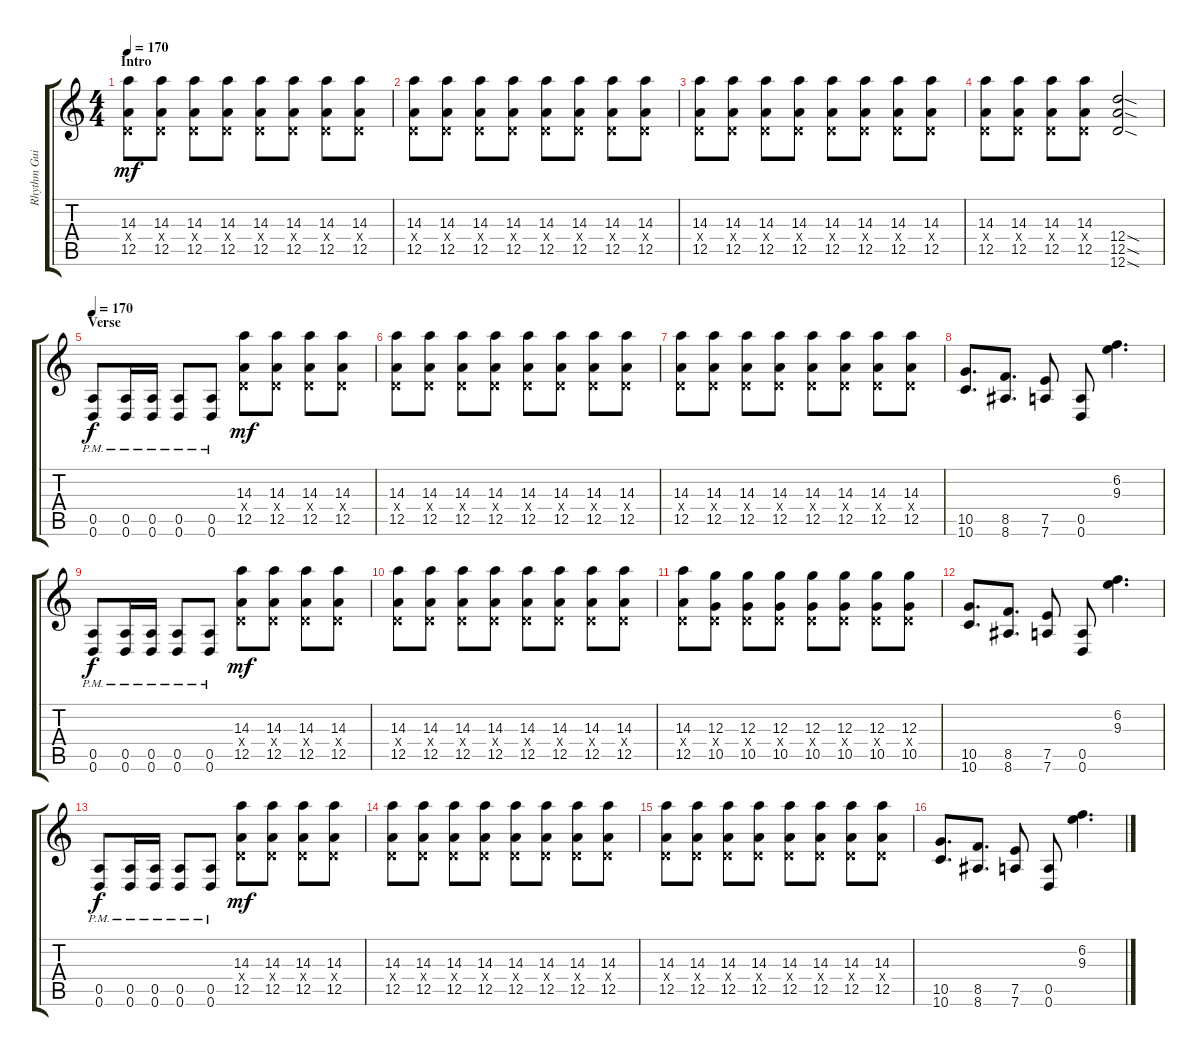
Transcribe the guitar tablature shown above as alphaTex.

\track ("Rhythm Guitar" "Rhythm Gui") {instrument distortionguitar}
\staff {score tabs}
\tuning (E4 B3 G3 D3 A2 D2) {hide}
\ts (4 4)
\section ("" "Intro")
\tempo 170
\clef g2
\ks c
(14.3 0.4{x} 12.5).8{dy mf instrument distortionguitar} (14.3 0.4{x} 12.5).8 (14.3 0.4{x} 12.5).8 (14.3 0.4{x} 12.5).8 (14.3 0.4{x} 12.5).8 (14.3 0.4{x} 12.5).8 (14.3 0.4{x} 12.5).8 (14.3 0.4{x} 12.5).8 |
(14.3 0.4{x} 12.5).8 (14.3 0.4{x} 12.5).8 (14.3 0.4{x} 12.5).8 (14.3 0.4{x} 12.5).8 (14.3 0.4{x} 12.5).8 (14.3 0.4{x} 12.5).8 (14.3 0.4{x} 12.5).8 (14.3 0.4{x} 12.5).8 |
(14.3 0.4{x} 12.5).8 (14.3 0.4{x} 12.5).8 (14.3 0.4{x} 12.5).8 (14.3 0.4{x} 12.5).8 (14.3 0.4{x} 12.5).8 (14.3 0.4{x} 12.5).8 (14.3 0.4{x} 12.5).8 (14.3 0.4{x} 12.5).8 |
(14.3 0.4{x} 12.5).8 (14.3 0.4{x} 12.5).8 (14.3 0.4{x} 12.5).8 (14.3 0.4{x} 12.5).8 (12.4{sod} 12.5{sod} 12.6{sod}).2 |
\section ("" "Verse")
\tempo 170
(0.5{pm} 0.6{pm}).8{dy f} (0.5{pm} 0.6{pm}).16 (0.5{pm} 0.6{pm}).16 (0.5{pm} 0.6{pm}).8 (0.5{pm} 0.6{pm}).8 (14.3 0.4{x} 12.5).8{dy mf} (14.3 0.4{x} 12.5).8 (14.3 0.4{x} 12.5).8 (14.3 0.4{x} 12.5).8 |
(14.3 0.4{x} 12.5).8 (14.3 0.4{x} 12.5).8 (14.3 0.4{x} 12.5).8 (14.3 0.4{x} 12.5).8 (14.3 0.4{x} 12.5).8 (14.3 0.4{x} 12.5).8 (14.3 0.4{x} 12.5).8 (14.3 0.4{x} 12.5).8 |
(14.3 0.4{x} 12.5).8 (14.3 0.4{x} 12.5).8 (14.3 0.4{x} 12.5).8 (14.3 0.4{x} 12.5).8 (14.3 0.4{x} 12.5).8 (14.3 0.4{x} 12.5).8 (14.3 0.4{x} 12.5).8 (14.3 0.4{x} 12.5).8 |
(10.5 10.6).8{d} (8.5 8.6).8{d} (7.5 7.6).8 (0.5 0.6).8 (6.2 9.3).4{d} |
(0.5{pm} 0.6{pm}).8{dy f} (0.5{pm} 0.6{pm}).16 (0.5{pm} 0.6{pm}).16 (0.5{pm} 0.6{pm}).8 (0.5{pm} 0.6{pm}).8 (14.3 0.4{x} 12.5).8{dy mf} (14.3 0.4{x} 12.5).8 (14.3 0.4{x} 12.5).8 (14.3 0.4{x} 12.5).8 |
(14.3 0.4{x} 12.5).8 (14.3 0.4{x} 12.5).8 (14.3 0.4{x} 12.5).8 (14.3 0.4{x} 12.5).8 (14.3 0.4{x} 12.5).8 (14.3 0.4{x} 12.5).8 (14.3 0.4{x} 12.5).8 (14.3 0.4{x} 12.5).8 |
(14.3 0.4{x} 12.5).8 (12.3 0.4{x} 10.5).8 (12.3 0.4{x} 10.5).8 (12.3 0.4{x} 10.5).8 (12.3 0.4{x} 10.5).8 (12.3 0.4{x} 10.5).8 (12.3 0.4{x} 10.5).8 (12.3 0.4{x} 10.5).8 |
(10.5 10.6).8{d} (8.5 8.6).8{d} (7.5 7.6).8 (0.5 0.6).8 (6.2 9.3).4{d} |
(0.5{pm} 0.6{pm}).8{dy f} (0.5{pm} 0.6{pm}).16 (0.5{pm} 0.6{pm}).16 (0.5{pm} 0.6{pm}).8 (0.5{pm} 0.6{pm}).8 (14.3 0.4{x} 12.5).8{dy mf} (14.3 0.4{x} 12.5).8 (14.3 0.4{x} 12.5).8 (14.3 0.4{x} 12.5).8 |
(14.3 0.4{x} 12.5).8 (14.3 0.4{x} 12.5).8 (14.3 0.4{x} 12.5).8 (14.3 0.4{x} 12.5).8 (14.3 0.4{x} 12.5).8 (14.3 0.4{x} 12.5).8 (14.3 0.4{x} 12.5).8 (14.3 0.4{x} 12.5).8 |
(14.3 0.4{x} 12.5).8 (14.3 0.4{x} 12.5).8 (14.3 0.4{x} 12.5).8 (14.3 0.4{x} 12.5).8 (14.3 0.4{x} 12.5).8 (14.3 0.4{x} 12.5).8 (14.3 0.4{x} 12.5).8 (14.3 0.4{x} 12.5).8 |
(10.5 10.6).8{d} (8.5 8.6).8{d} (7.5 7.6).8 (0.5 0.6).8 (6.2 9.3).4{d}
